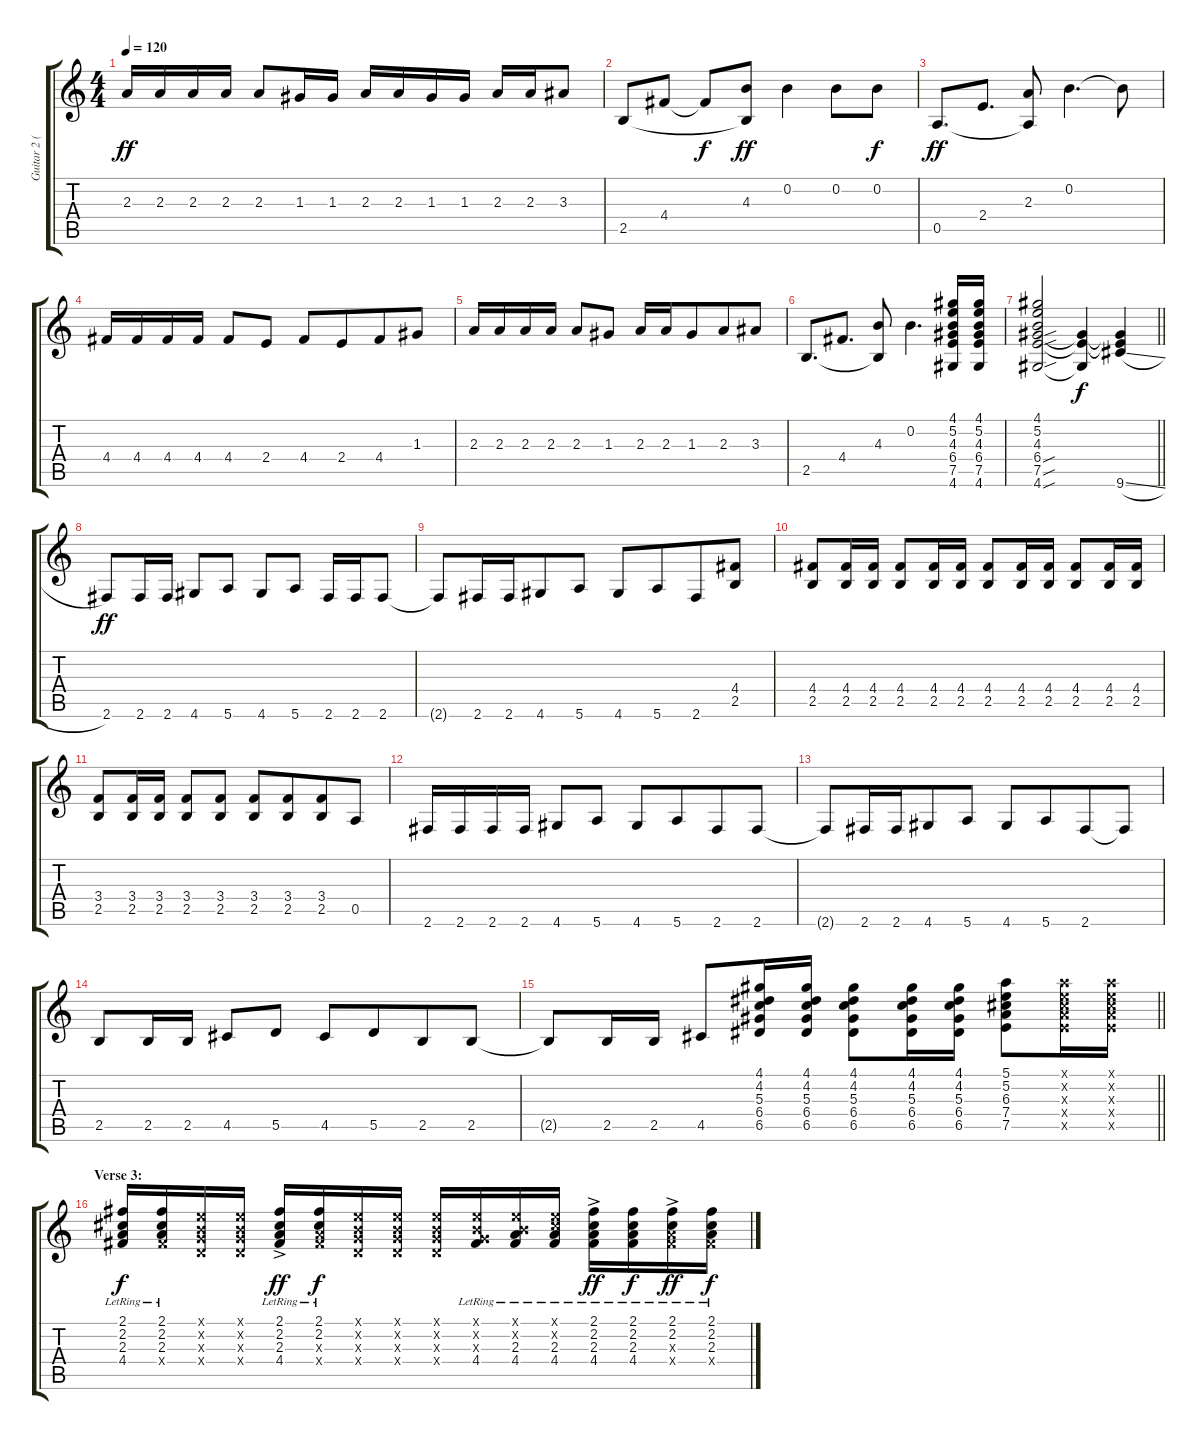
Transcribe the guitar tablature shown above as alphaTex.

\track ("Guitar 2 (Leader)" "Guitar 2 (") {instrument acousticguitarsteel}
\staff {score tabs}
\tuning (E4 B3 G3 D3 A2 E2) {hide}
\ts (4 4)
\tempo 120
\clef g2
\ks c
2.3.16{dy ff} 2.3.16 2.3.16 2.3.16 2.3.8 1.3.16 1.3.16 2.3.16 2.3.16 1.3.16 1.3.16 2.3.16 2.3.16 3.3.8 |
2.5.8 4.4.8 4.4{t}.8{dy f} (4.3 2.5{t}).8{dy ff} 0.2.4 0.2.8 0.2.8{dy f} |
0.5.8{d dy ff} 2.4.8{d} (2.3 0.5{t}).8 0.2.4{d} 0.2{t}.8 |
4.4.16 4.4.16 4.4.16 4.4.16 4.4.8 2.4.8 4.4.8 2.4.8{beam merge} 4.4.8 1.3.8 |
2.3.16 2.3.16 2.3.16 2.3.16 2.3.8 1.3.8 2.3.16 2.3.16 1.3.8{beam merge} 2.3.8 3.3.8 |
2.5.8{d} 4.4.8{d} (4.3 2.5{t}).8 0.2.4{d} (4.1 5.2 4.3 6.4 7.5 4.6).16 (4.1 5.2 4.3 6.4 7.5 4.6).16 |
\barLineRight lightlight
(4.1 5.2 4.3 6.4{sou} 7.5{sou} 4.6{sou}).2 (6.4{t} 7.5{t} 4.6{t}).4{dy f} (6.4{t} 7.5{t} 9.6{sl}).4 |
2.6.8{dy ff} 2.6.16 2.6.16 4.6.8 5.6.8 4.6.8 5.6.8 2.6.16 2.6.16 2.6.8 |
2.6{t}.8 2.6.16 2.6.16{beam merge} 4.6.8 5.6.8 4.6.8 5.6.8{beam merge} 2.6.8 (4.4 2.5).8 |
(4.4 2.5).8 (4.4 2.5).16 (4.4 2.5).16 (4.4 2.5).8 (4.4 2.5).16 (4.4 2.5).16 (4.4 2.5).8 (4.4 2.5).16 (4.4 2.5).16 (4.4 2.5).8 (4.4 2.5).16 (4.4 2.5).16 |
(3.4 2.5).8 (3.4 2.5).16 (3.4 2.5).16 (3.4 2.5).8 (3.4 2.5).8 (3.4 2.5).8 (3.4 2.5).8{beam merge} (3.4 2.5).8 0.5.8 |
2.6.16 2.6.16 2.6.16 2.6.16 4.6.8 5.6.8 4.6.8 5.6.8{beam merge} 2.6.8 2.6.8 |
2.6{t}.8 2.6.16 2.6.16{beam merge} 4.6.8 5.6.8 4.6.8 5.6.8{beam merge} 2.6.8 2.6{t}.8 |
2.5.8 2.5.16 2.5.16 4.5.8 5.5.8 4.5.8 5.5.8{beam merge} 2.5.8 2.5.8 |
\barLineRight lightlight
2.5{t}.8 2.5.16 2.5.16 4.5.8 (4.1 4.2 5.3 6.4 6.5).16 (4.1 4.2 5.3 6.4 6.5).16 (4.1 4.2 5.3 6.4 6.5).8 (4.1 4.2 5.3 6.4 6.5).16 (4.1 4.2 5.3 6.4 6.5).16 (5.1 5.2 6.3 7.4 7.5).8 (5.1{x} 5.2{x} 6.3{x} 7.4{x} 7.5{x}).16 (5.1{x} 5.2{x} 6.3{x} 7.4{x} 7.5{x}).16 |
\section ("" "Verse 3:")
(2.1{lr} 2.2{lr} 2.3{lr} 4.4{lr}).16{dy f volume 8} (2.1{lr} 2.2{lr} 2.3{lr} 4.4{x}).16 (0.1{x} 0.2{x} 0.3{x} 0.4{x}).16 (0.1{x} 0.2{x} 0.3{x} 0.4{x}).16 (2.1{ac lr} 2.2{ac lr} 2.3{ac lr} 4.4{ac lr}).16{dy ff} (2.1{lr} 2.2{lr} 2.3{x} 4.4{x}).16{dy f} (0.1{x} 0.2{x} 0.3{x} 0.4{x}).16 (0.1{x} 0.2{x} 0.3{x} 0.4{x}).16 (0.1{x} 0.2{x} 0.3{x} 0.4{x}).16 (0.1{x} 0.2{x} 0.3{x} 4.4{lr}).16 (0.1{x} 0.2{x} 2.3{lr} 4.4{lr}).16 (0.1{x} 2.2{x} 2.3{lr} 4.4{lr}).16 (2.1{ac lr} 2.2{ac lr} 2.3{ac lr} 4.4{ac lr}).16{dy ff} (2.1{lr} 2.2{lr} 2.3{lr} 4.4{lr}).16{dy f} (2.1{ac lr} 2.2{ac lr} 2.3{ac x} 4.4{ac x}).16{dy ff} (2.1{lr} 2.2{lr} 2.3{lr} 4.4{x}).16{dy f}
